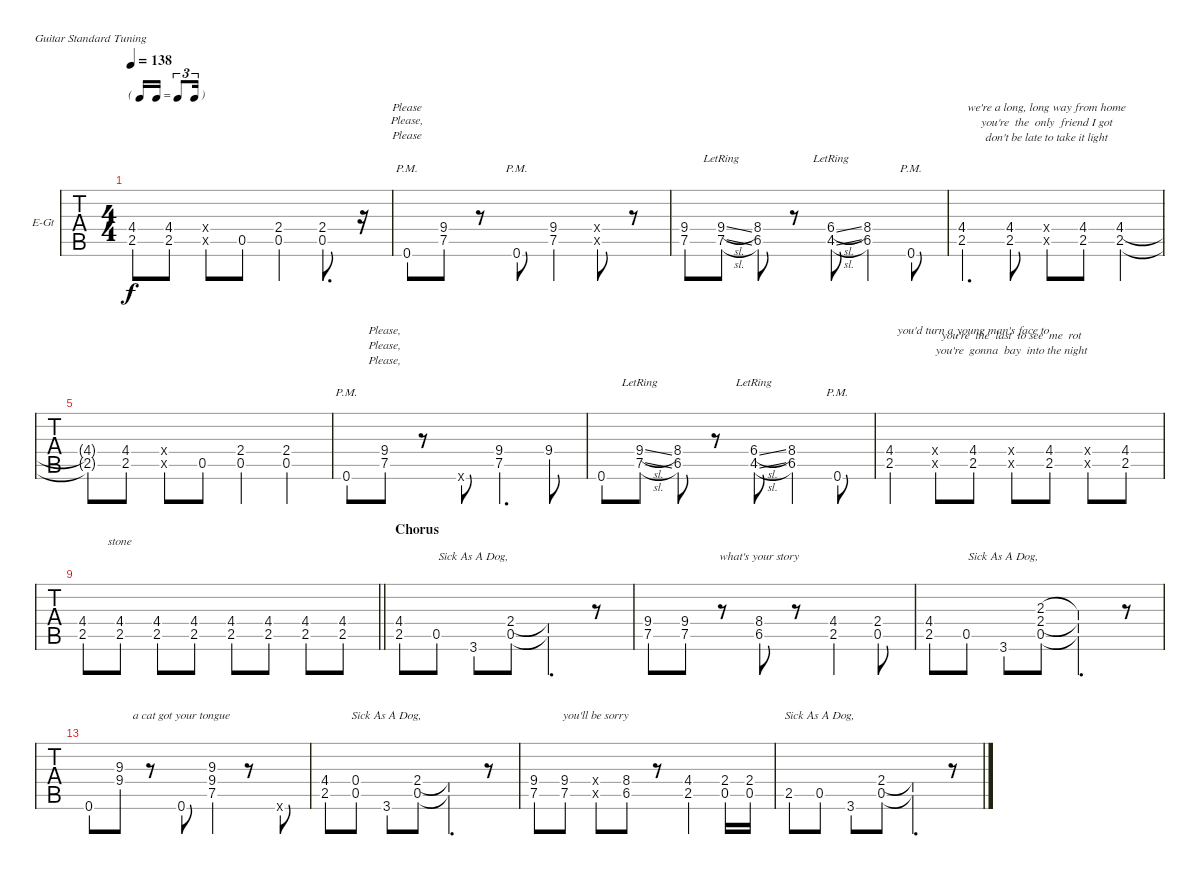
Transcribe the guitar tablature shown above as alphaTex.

\bracketExtendMode nobrackets
\firstSystemTrackNameOrientation horizontal
\otherSystemsTrackNameOrientation horizontal
\defaultBarNumberDisplay FirstOfSystem
\track ("Guitar Lt." "E-Gt") {instrument distortionguitar}
\staff {tabs}
\tuning (E4 B3 G3 D3 A2 E2)
\ts (4 4)
\tf triplet16th
\tempo 138
\clef g2
\ks c#minor
(4.4{t} 2.5{t}).8{lyrics (0 "") lyrics (1 "") lyrics (2 "") lyrics (3 "") lyrics (4 "") dy f} (4.4 2.5).8{lyrics (0 "") lyrics (1 "") lyrics (2 "") lyrics (3 "") lyrics (4 "")} (2.5{x} 2.4{x}).8{lyrics (0 "") lyrics (1 "") lyrics (2 "") lyrics (3 "") lyrics (4 "")} 0.5.8{lyrics (0 "") lyrics (1 "") lyrics (2 "") lyrics (3 "") lyrics (4 "")} (2.4 0.5).4{lyrics (0 "") lyrics (1 "") lyrics (2 "") lyrics (3 "") lyrics (4 "")} (2.4 0.5).8{d lyrics (0 "") lyrics (1 "") lyrics (2 "") lyrics (3 "") lyrics (4 "")} r.16 |
\ks e
0.6{pm}.8{lyrics (0 "Please") lyrics (1 "Please,") lyrics (2 "Please") lyrics (3 "") lyrics (4 "")} (9.4 7.5).8{lyrics (0 "") lyrics (1 "") lyrics (2 "") lyrics (3 "") lyrics (4 "")} r.8{lyrics (0 "") lyrics (1 "") lyrics (2 "") lyrics (3 "") lyrics (4 "")} 0.6{pm}.8{lyrics (0 "") lyrics (1 "") lyrics (2 "") lyrics (3 "") lyrics (4 "")} (9.4 7.5).4{lyrics (0 "") lyrics (1 "") lyrics (2 "") lyrics (3 "") lyrics (4 "")} (9.4{x} 7.5{x}).8{lyrics (0 "") lyrics (1 "") lyrics (2 "") lyrics (3 "") lyrics (4 "")} r.8{lyrics (0 "") lyrics (1 "") lyrics (2 "") lyrics (3 "") lyrics (4 "")} |
\ks c#minor
(9.4 7.5).8{lyrics (0 "") lyrics (1 "") lyrics (2 "") lyrics (3 "") lyrics (4 "")} (9.4{sl lr} 7.5{sl lr}).8{lyrics (0 "") lyrics (1 "") lyrics (2 "") lyrics (3 "") lyrics (4 "")} (8.4 6.5).8{lyrics (0 "") lyrics (1 "") lyrics (2 "") lyrics (3 "") lyrics (4 "")} r.8 (6.4{sl lr} 4.5{sl lr}).8{lyrics (0 "") lyrics (1 "") lyrics (2 "") lyrics (3 "") lyrics (4 "")} (8.4 6.5).4{lyrics (0 "") lyrics (1 "") lyrics (2 "") lyrics (3 "") lyrics (4 "")} 0.6{pm}.8{lyrics (0 "") lyrics (1 "") lyrics (2 "") lyrics (3 "") lyrics (4 "")} |
(4.4 2.5).4{d lyrics (0 "") lyrics (1 "") lyrics (2 "") lyrics (3 "") lyrics (4 "")} (4.4 2.5).8{lyrics (0 "") lyrics (1 "") lyrics (2 "") lyrics (3 "") lyrics (4 "")} (4.4{x} 2.5{x}).8{lyrics (0 "we're a long, long way from home") lyrics (1 "you're  the  only  friend I got") lyrics (2 "don't be late to take it light") lyrics (3 "") lyrics (4 "")} (4.4 2.5).8{lyrics (0 "") lyrics (1 "") lyrics (2 "") lyrics (3 "") lyrics (4 "")} (4.4 2.5).4{lyrics (0 "") lyrics (1 "") lyrics (2 "") lyrics (3 "") lyrics (4 "")} |
(4.4{t} 2.5{t}).8{lyrics (0 "") lyrics (1 "") lyrics (2 "") lyrics (3 "") lyrics (4 "")} (4.4 2.5).8{lyrics (0 "") lyrics (1 "") lyrics (2 "") lyrics (3 "") lyrics (4 "")} (2.5{x} 4.4{x}).8{lyrics (0 "") lyrics (1 "") lyrics (2 "") lyrics (3 "") lyrics (4 "")} 0.5.8{lyrics (0 "") lyrics (1 "") lyrics (2 "") lyrics (3 "") lyrics (4 "")} (2.4 0.5).4{lyrics (0 "") lyrics (1 "") lyrics (2 "") lyrics (3 "") lyrics (4 "")} (2.4 0.5).4{lyrics (0 "") lyrics (1 "") lyrics (2 "") lyrics (3 "") lyrics (4 "")} |
\ks e
0.6{pm}.8{lyrics (0 "") lyrics (1 "") lyrics (2 "") lyrics (3 "") lyrics (4 "")} (9.4 7.5).8{lyrics (0 "Please,") lyrics (1 "Please,") lyrics (2 "Please,") lyrics (3 "") lyrics (4 "")} r.8{lyrics (0 "") lyrics (1 "") lyrics (2 "") lyrics (3 "") lyrics (4 "")} 0.6{x}.8{lyrics (0 "") lyrics (1 "") lyrics (2 "") lyrics (3 "") lyrics (4 "")} (9.4 7.5).4{d lyrics (0 "") lyrics (1 "") lyrics (2 "") lyrics (3 "") lyrics (4 "")} 9.4.8{lyrics (0 "") lyrics (1 "") lyrics (2 "") lyrics (3 "") lyrics (4 "")} |
\ks c#minor
0.6.8{lyrics (0 "") lyrics (1 "") lyrics (2 "") lyrics (3 "") lyrics (4 "")} (9.4{sl lr} 7.5{sl lr}).8{lyrics (0 "") lyrics (1 "") lyrics (2 "") lyrics (3 "") lyrics (4 "")} (8.4 6.5).8{lyrics (0 "") lyrics (1 "") lyrics (2 "") lyrics (3 "") lyrics (4 "")} r.8 (6.4{sl lr} 4.5{sl lr}).8{lyrics (0 "") lyrics (1 "") lyrics (2 "") lyrics (3 "") lyrics (4 "")} (8.4 6.5).4{lyrics (0 "") lyrics (1 "") lyrics (2 "") lyrics (3 "") lyrics (4 "")} 0.6{pm}.8{lyrics (0 "") lyrics (1 "") lyrics (2 "") lyrics (3 "") lyrics (4 "")} |
(4.4 2.5).4{lyrics (0 "") lyrics (1 "") lyrics (2 "") lyrics (3 "") lyrics (4 "")} (4.4{x} 2.5{x}).8{lyrics (0 "") lyrics (1 "") lyrics (2 "") lyrics (3 "") lyrics (4 "")} (4.4 2.5).8{lyrics (0 "you'd turn a young man's face to ") lyrics (1 "") lyrics (2 "") lyrics (3 "") lyrics (4 "")} (4.4{x} 2.5{x}).8{lyrics (0 "") lyrics (1 "you're  the  last  to see  me  rot") lyrics (2 "you're  gonna  bay  into the night") lyrics (3 "") lyrics (4 "")} (4.4 2.5).8{lyrics (0 "") lyrics (1 "") lyrics (2 "") lyrics (3 "") lyrics (4 "")} (4.4{x} 2.5{x}).8{lyrics (0 "") lyrics (1 "") lyrics (2 "") lyrics (3 "") lyrics (4 "")} (4.4 2.5).8{lyrics (0 "") lyrics (1 "") lyrics (2 "") lyrics (3 "") lyrics (4 "")} |
\barLineRight lightlight
(4.4 2.5).8{lyrics (0 "") lyrics (1 "") lyrics (2 "") lyrics (3 "") lyrics (4 "")} (4.4 2.5).8{lyrics (0 "stone") lyrics (1 "") lyrics (2 "") lyrics (3 "") lyrics (4 "")} (4.4 2.5).8{lyrics (0 "") lyrics (1 "") lyrics (2 "") lyrics (3 "") lyrics (4 "")} (4.4 2.5).8{lyrics (0 "") lyrics (1 "") lyrics (2 "") lyrics (3 "") lyrics (4 "")} (4.4 2.5).8{lyrics (0 "") lyrics (1 "") lyrics (2 "") lyrics (3 "") lyrics (4 "")} (4.4 2.5).8{lyrics (0 "") lyrics (1 "") lyrics (2 "") lyrics (3 "") lyrics (4 "")} (4.4 2.5).8{lyrics (0 "") lyrics (1 "") lyrics (2 "") lyrics (3 "") lyrics (4 "")} (4.4 2.5).8{lyrics (0 "") lyrics (1 "") lyrics (2 "") lyrics (3 "") lyrics (4 "")} |
\section ("" "Chorus")
\ks e
(4.4 2.5).8{lyrics (0 "") lyrics (1 "") lyrics (2 "") lyrics (3 "") lyrics (4 "")} 0.5.8{lyrics (0 "") lyrics (1 "") lyrics (2 "") lyrics (3 "") lyrics (4 "")} 3.6.8{lyrics (0 "") lyrics (1 "") lyrics (2 "") lyrics (3 "Sick As A Dog,") lyrics (4 "")} (2.4 0.5).8{lyrics (0 "") lyrics (1 "") lyrics (2 "") lyrics (3 "") lyrics (4 "")} (2.4{t} 0.5{t}).4{d lyrics (0 "") lyrics (1 "") lyrics (2 "") lyrics (3 "") lyrics (4 "")} r.8{lyrics (0 "") lyrics (1 "") lyrics (2 "") lyrics (3 "") lyrics (4 "")} |
\ks c#minor
(9.4 7.5).8{lyrics (0 "") lyrics (1 "") lyrics (2 "") lyrics (3 "") lyrics (4 "")} (9.4 7.5).8{lyrics (0 "") lyrics (1 "") lyrics (2 "") lyrics (3 "") lyrics (4 "")} r.8{lyrics (0 "") lyrics (1 "") lyrics (2 "") lyrics (3 "") lyrics (4 "")} (8.4 6.5).8{lyrics (0 "") lyrics (1 "") lyrics (2 "") lyrics (3 "what's your story") lyrics (4 "")} r.8 (4.4 2.5).4{lyrics (0 "") lyrics (1 "") lyrics (2 "") lyrics (3 "") lyrics (4 "")} (2.4 0.5).8{lyrics (0 "") lyrics (1 "") lyrics (2 "") lyrics (3 "") lyrics (4 "")} |
(4.4 2.5).8{lyrics (0 "") lyrics (1 "") lyrics (2 "") lyrics (3 "") lyrics (4 "")} 0.5.8{lyrics (0 "") lyrics (1 "") lyrics (2 "") lyrics (3 "") lyrics (4 "")} 3.6.8{lyrics (0 "") lyrics (1 "") lyrics (2 "") lyrics (3 "Sick As A Dog,") lyrics (4 "")} (2.3 2.4 0.5).8{lyrics (0 "") lyrics (1 "") lyrics (2 "") lyrics (3 "") lyrics (4 "")} (2.3{t} 2.4{t} 0.5{t}).4{d lyrics (0 "") lyrics (1 "") lyrics (2 "") lyrics (3 "") lyrics (4 "")} r.8 |
0.6.8{lyrics (0 "") lyrics (1 "") lyrics (2 "") lyrics (3 "") lyrics (4 "")} (9.4 9.3).8{lyrics (0 "") lyrics (1 "") lyrics (2 "") lyrics (3 "") lyrics (4 "")} r.8{lyrics (0 "") lyrics (1 "") lyrics (2 "") lyrics (3 "") lyrics (4 "")} 0.6.8{lyrics (0 "") lyrics (1 "") lyrics (2 "") lyrics (3 "a cat got your tongue") lyrics (4 "")} (9.3 9.4 7.5).4{lyrics (0 "") lyrics (1 "") lyrics (2 "") lyrics (3 "") lyrics (4 "")} r.8{lyrics (0 "") lyrics (1 "") lyrics (2 "") lyrics (3 "") lyrics (4 "")} 0.6{x}.8{lyrics (0 "") lyrics (1 "") lyrics (2 "") lyrics (3 "") lyrics (4 "")} |
\ks e
(4.4 2.5).8{lyrics (0 "") lyrics (1 "") lyrics (2 "") lyrics (3 "") lyrics (4 "")} (0.4 0.5).8{lyrics (0 "") lyrics (1 "") lyrics (2 "") lyrics (3 "") lyrics (4 "")} 3.6.8{lyrics (0 "") lyrics (1 "") lyrics (2 "") lyrics (3 "Sick As A Dog,") lyrics (4 "")} (2.4 0.5).8{lyrics (0 "") lyrics (1 "") lyrics (2 "") lyrics (3 "") lyrics (4 "")} (2.4{t} 0.5{t}).4{d lyrics (0 "") lyrics (1 "") lyrics (2 "") lyrics (3 "") lyrics (4 "")} r.8 |
\ks c#minor
(9.4 7.5).8{lyrics (0 "") lyrics (1 "") lyrics (2 "") lyrics (3 "") lyrics (4 "")} (9.4 7.5).8{lyrics (0 "") lyrics (1 "") lyrics (2 "") lyrics (3 "") lyrics (4 "")} (9.4{x} 7.5{x}).8{lyrics (0 "") lyrics (1 "") lyrics (2 "") lyrics (3 "you'll be sorry") lyrics (4 "")} (8.4 6.5).8{lyrics (0 "") lyrics (1 "") lyrics (2 "") lyrics (3 "") lyrics (4 "")} r.8 (4.4 2.5).4{lyrics (0 "") lyrics (1 "") lyrics (2 "") lyrics (3 "") lyrics (4 "")} (2.4 0.5).16{lyrics (0 "") lyrics (1 "") lyrics (2 "") lyrics (3 "") lyrics (4 "")} (2.4 0.5).16{lyrics (0 "") lyrics (1 "") lyrics (2 "") lyrics (3 "") lyrics (4 "")} |
2.5.8{lyrics (0 "") lyrics (1 "") lyrics (2 "") lyrics (3 "") lyrics (4 "")} 0.5.8{lyrics (0 "") lyrics (1 "") lyrics (2 "") lyrics (3 "Sick As A Dog,") lyrics (4 "")} 3.6.8{lyrics (0 "") lyrics (1 "") lyrics (2 "") lyrics (3 "") lyrics (4 "")} (2.4 0.5).8{lyrics (0 "") lyrics (1 "") lyrics (2 "") lyrics (3 "") lyrics (4 "")} (2.4{t} 0.5{t}).4{d lyrics (0 "") lyrics (1 "") lyrics (2 "") lyrics (3 "") lyrics (4 "")} r.8
